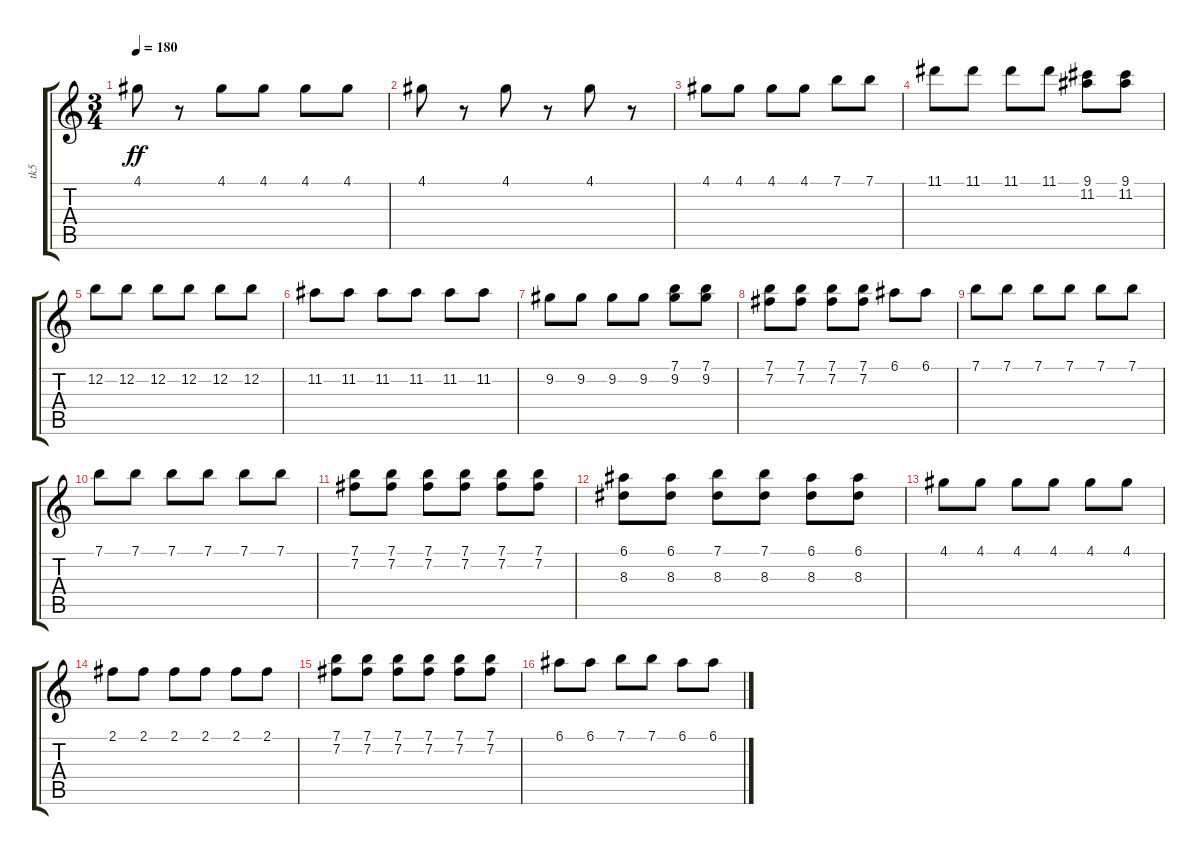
\track ("tk5" "tk5") {instrument acousticguitarnylon}
\staff {score tabs}
\tuning (E4 B3 G3 D3 A2 E2) {hide}
\ts (3 4)
\tempo 180
\clef g2
\ks c
4.1.8{dy ff} r.8 4.1.8 4.1.8 4.1.8 4.1.8 |
4.1.8 r.8 4.1.8 r.8 4.1.8 r.8 |
4.1.8 4.1.8 4.1.8 4.1.8 7.1.8 7.1.8 |
11.1.8 11.1.8 11.1.8 11.1.8 (9.1 11.2).8 (9.1 11.2).8 |
12.2.8 12.2.8 12.2.8 12.2.8 12.2.8 12.2.8 |
11.2.8 11.2.8 11.2.8 11.2.8 11.2.8 11.2.8 |
9.2.8 9.2.8 9.2.8 9.2.8 (7.1 9.2).8 (7.1 9.2).8 |
(7.1 7.2).8 (7.1 7.2).8 (7.1 7.2).8 (7.1 7.2).8 6.1.8 6.1.8 |
7.1.8 7.1.8 7.1.8 7.1.8 7.1.8 7.1.8 |
7.1.8 7.1.8 7.1.8 7.1.8 7.1.8 7.1.8 |
(7.1 7.2).8 (7.1 7.2).8 (7.1 7.2).8 (7.1 7.2).8 (7.1 7.2).8 (7.1 7.2).8 |
(6.1 8.3).8 (6.1 8.3).8 (7.1 8.3).8 (7.1 8.3).8 (6.1 8.3).8 (6.1 8.3).8 |
4.1.8 4.1.8 4.1.8 4.1.8 4.1.8 4.1.8 |
2.1.8 2.1.8 2.1.8 2.1.8 2.1.8 2.1.8 |
(7.1 7.2).8 (7.1 7.2).8 (7.1 7.2).8 (7.1 7.2).8 (7.1 7.2).8 (7.1 7.2).8 |
6.1.8 6.1.8 7.1.8 7.1.8 6.1.8 6.1.8
